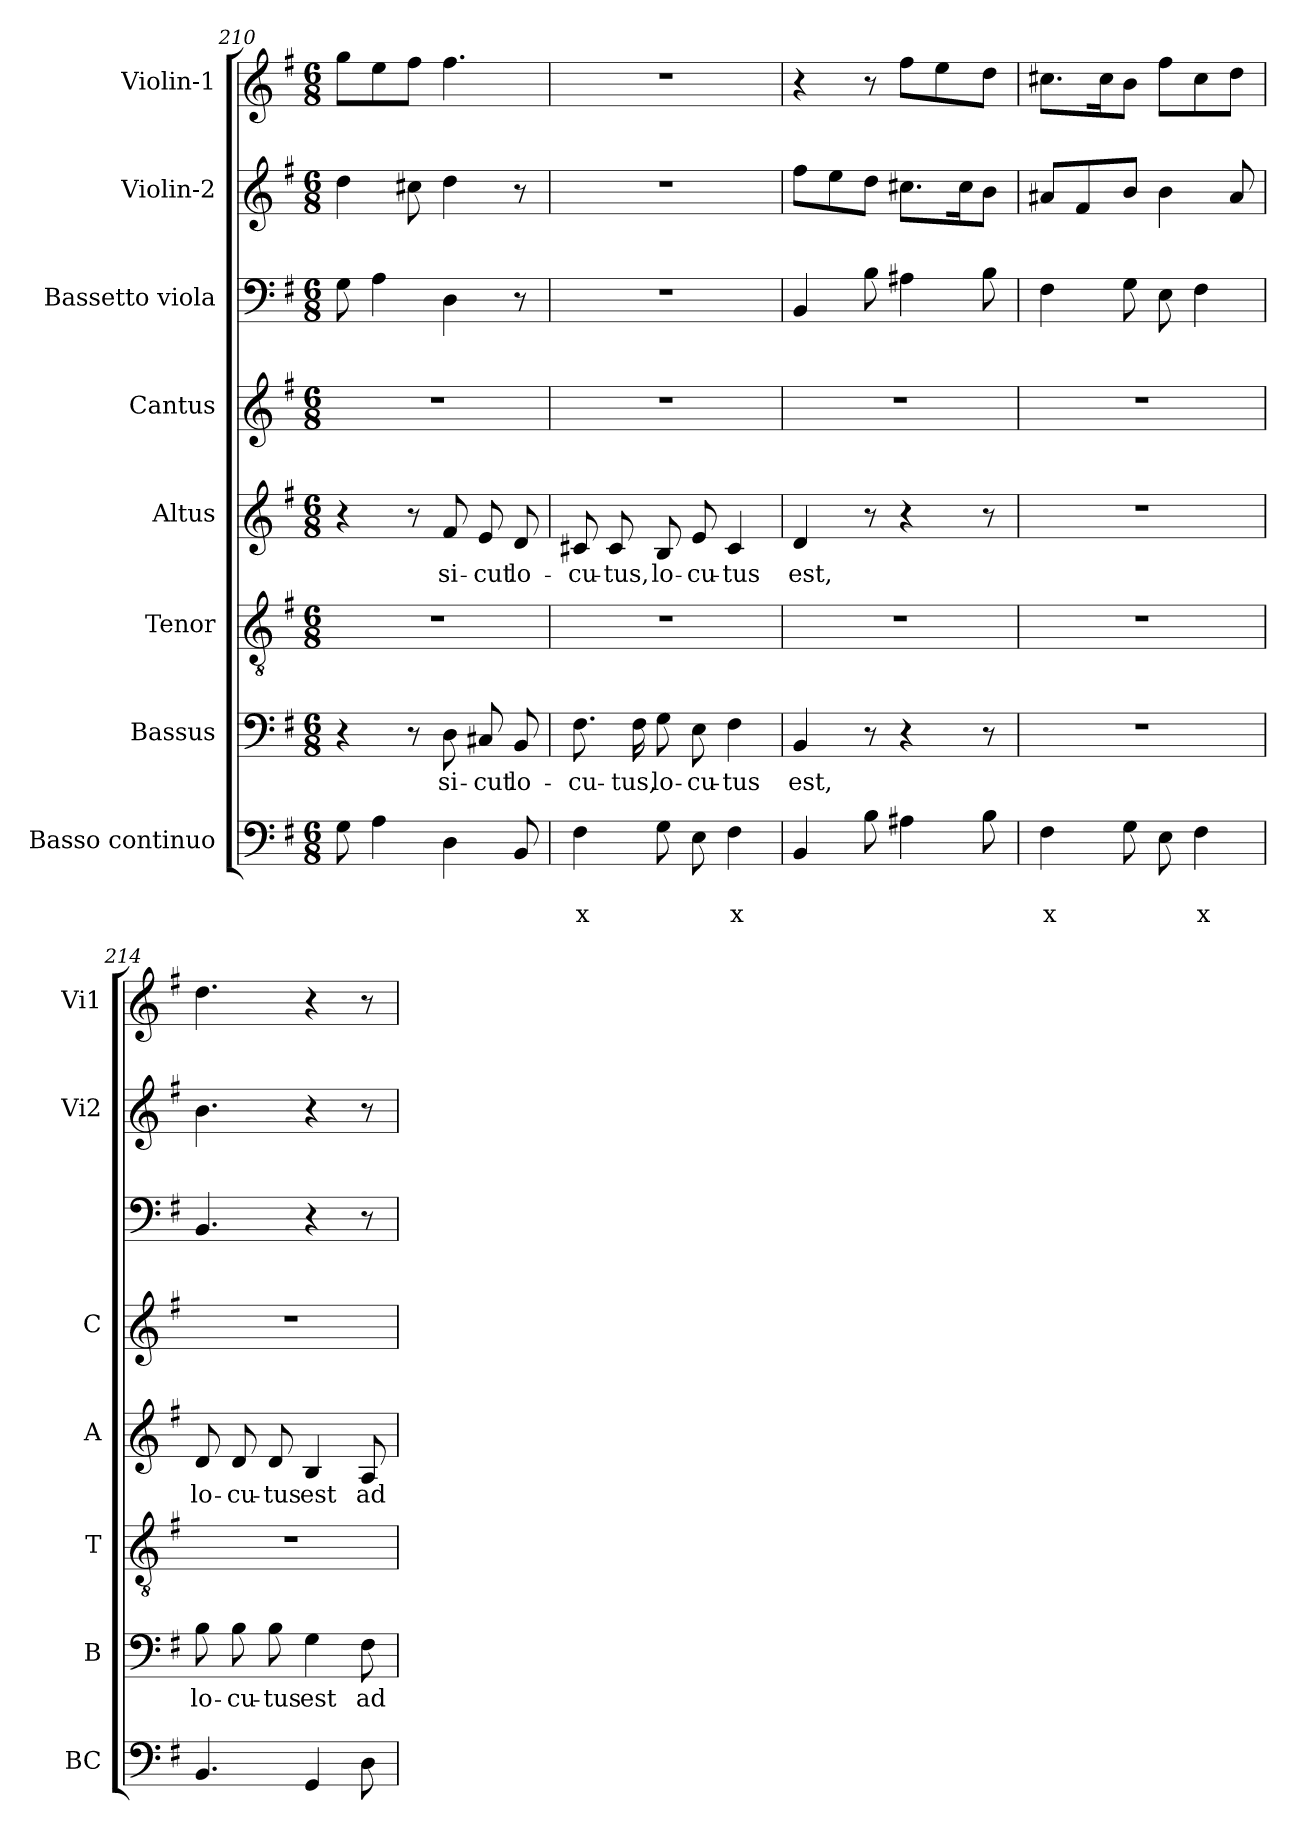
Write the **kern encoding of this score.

**kern	**text	**text	**kern	**text	**kern	**kern	**text	**kern	**kern	**kern	**kern
*part8	*part8	*part8	*part7	*part7	*part6	*part5	*part5	*part4	*part3	*part2	*part1
*staff8	*staff8	*staff8	*staff7	*staff7	*staff6	*staff5	*staff5	*staff4	*staff3	*staff2	*staff1
*I"Basso continuo	*	*	*I"Bassus	*	*I"Tenor	*I"Altus	*	*I"Cantus	*I"Bassetto viola	*I"Violin-2	*I"Violin-1
*I'BC	*	*	*I'B	*	*I'T	*I'A	*	*I'C	*	*I'Vi2	*I'Vi1
*clefF4	*	*	*clefF4	*	*clefGv2	*clefG2	*	*clefG2	*clefF4	*clefG2	*clefG2
*k[f#]	*	*	*k[f#]	*	*k[f#]	*k[f#]	*	*k[f#]	*k[f#]	*k[f#]	*k[f#]
*G:	*	*	*G:	*	*G:	*G:	*	*G:	*G:	*G:	*G:
*M6/8	*	*	*M6/8	*	*M6/8	*M6/8	*	*M6/8	*M6/8	*M6/8	*M6/8
=210	=210	=210	=210	=210	=210	=210	=210	=210	=210	=210	=210
8G\	.	.	4r	.	2.r	4r	.	2.r	8G\	4dd\	8gg\L
4A\	.	.	.	.	.	.	.	.	4A\	.	8ee\
.	.	.	8r	.	.	8r	.	.	.	8cc#X\	8ff#\J
!	!	!	!	!LO:LY:b	!	!	!LO:LY:b	!	!	!	!
4D\	.	.	8D\	si-	.	8f#/	si-	.	4D\	4dd\	4.ff#\
!	!	!	!	!LO:LY:b	!	!	!LO:LY:b	!	!	!	!
.	.	.	8C#X/	-cut	.	8e/	-cut	.	.	.	.
!	!	!	!	!LO:LY:b	!	!	!LO:LY:b	!	!	!	!
8BB/	.	.	8BB/	lo-	.	8d/	lo-	.	8r	8r	.
=211	=211	=211	=211	=211	=211	=211	=211	=211	=211	=211	=211
!	!	!LO:LY:b	!	!LO:LY:b	!	!	!LO:LY:b	!	!	!	!
4F#\	.	x	8.F#\	-cu-	2.r	8c#X/	-cu-	2.r	2.r	2.r	2.r
!	!	!	!	!	!	!	!LO:LY:b	!	!	!	!
.	.	.	.	.	.	8c#/	-tus,	.	.	.	.
!	!	!	!	!LO:LY:b	!	!	!	!	!	!	!
.	.	.	16F#\	-tus,	.	.	.	.	.	.	.
!	!	!	!	!LO:LY:b	!	!	!LO:LY:b	!	!	!	!
8G\	.	.	8G\	lo-	.	8B/	lo-	.	.	.	.
!	!	!	!	!LO:LY:b	!	!	!LO:LY:b	!	!	!	!
8E\	.	.	8E\	-cu-	.	8e/	-cu-	.	.	.	.
!	!	!LO:LY:b	!	!LO:LY:b	!	!	!LO:LY:b	!	!	!	!
4F#\	.	x	4F#\	-tus	.	4c#/	-tus	.	.	.	.
!!LO:PB:g=z
=212	=212	=212	=212	=212	=212	=212	=212	=212	=212	=212	=212
!	!	!	!	!LO:LY:b	!	!	!LO:LY:b	!	!	!	!
4BB/	.	.	4BB/	est,	2.r	4d/	est,	2.r	4BB/	8ff#\L	4r
.	.	.	.	.	.	.	.	.	.	8ee\	.
8B\	.	.	8r	.	.	8r	.	.	8B\	8dd\J	8r
4A#X\	.	.	4r	.	.	4r	.	.	4A#X\	8.cc#X\L	8ff#\L
.	.	.	.	.	.	.	.	.	.	.	8ee\
.	.	.	.	.	.	.	.	.	.	16cc#\k	.
8B\	.	.	8r	.	.	8r	.	.	8B\	8b\J	8dd\J
=213	=213	=213	=213	=213	=213	=213	=213	=213	=213	=213	=213
!	!	!LO:LY:b	!	!	!	!	!	!	!	!	!
4F#\	.	x	2.r	.	2.r	2.r	.	2.r	4F#\	8a#X/L	8.cc#X\L
.	.	.	.	.	.	.	.	.	.	8f#/	.
.	.	.	.	.	.	.	.	.	.	.	16cc#\k
8G\	.	.	.	.	.	.	.	.	8G\	8b/J	8b\J
8E\	.	.	.	.	.	.	.	.	8E\	4b\	8ff#\L
!	!	!LO:LY:b	!	!	!	!	!	!	!	!	!
4F#\	.	x	.	.	.	.	.	.	4F#\	.	8cc#\
.	.	.	.	.	.	.	.	.	.	8a#/	8dd\J
=214	=214	=214	=214	=214	=214	=214	=214	=214	=214	=214	=214
!	!	!	!	!LO:LY:b	!	!	!LO:LY:b	!	!	!	!
4.BB/	.	.	8B\	lo-	2.r	8d/	lo-	2.r	4.BB/	4.b\	4.dd\
!	!	!	!	!LO:LY:b	!	!	!LO:LY:b	!	!	!	!
.	.	.	8B\	-cu-	.	8d/	-cu-	.	.	.	.
!	!	!	!	!LO:LY:b	!	!	!LO:LY:b	!	!	!	!
.	.	.	8B\	-tus	.	8d/	-tus	.	.	.	.
!	!	!	!	!LO:LY:b	!	!	!LO:LY:b	!	!	!	!
4GG/	.	.	4G\	est	.	4B/	est	.	4r	4r	4r
!	!	!	!	!LO:LY:b	!	!	!LO:LY:b	!	!	!	!
8D\	.	.	8F#\	ad	.	8A/	ad	.	8r	8r	8r
=	=	=	=	=	=	=	=	=	=	=	=
*-	*-	*-	*-	*-	*-	*-	*-	*-	*-	*-	*-
